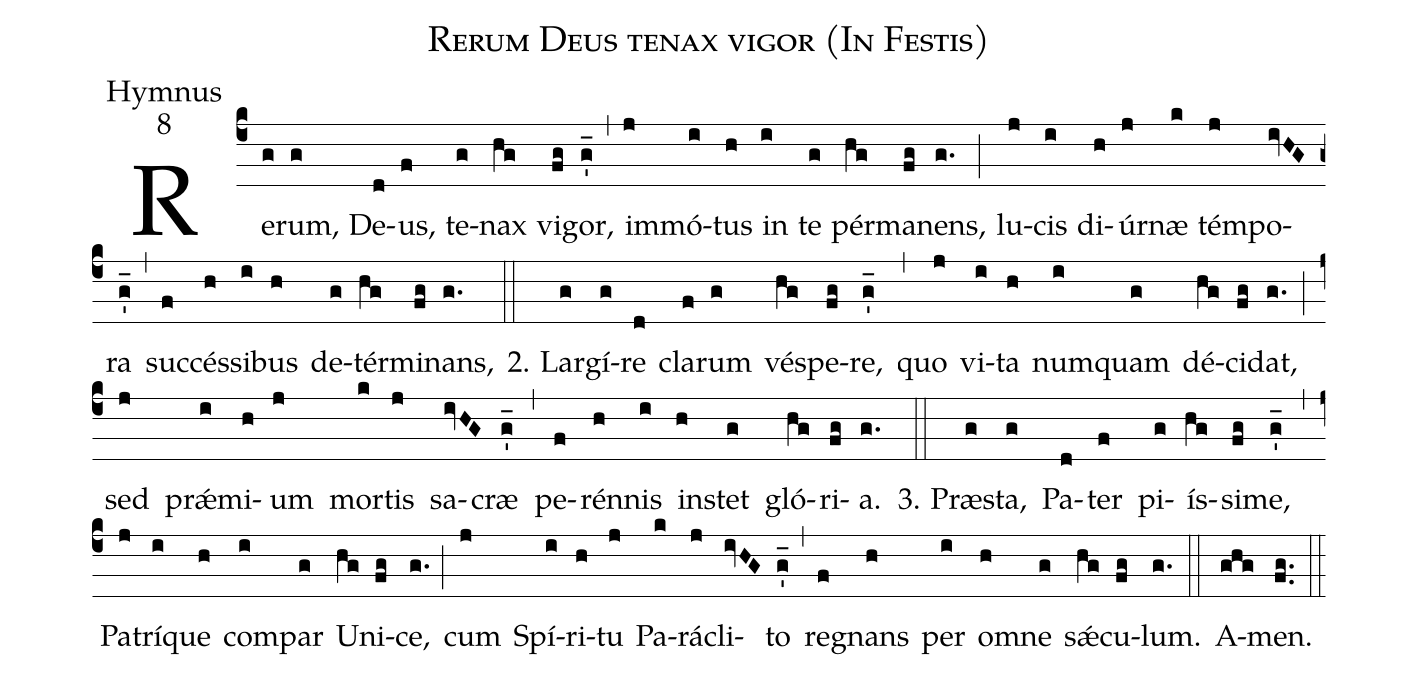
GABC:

name:Rerum Deus tenax vigor (In Festis);
office-part:Hymnus;
mode:8;
%%
(c4) Re(g)rum,(g) De(d)us,(f) te(g)nax(hg) vi(fg)gor,(g'_) (,)
im(j)mó(i)tus(h) in(i) te(g) pér(hg)ma(fg)nens,(g.) (;)
lu(j)cis(i) di(h)úr(j)næ(k) tém(j)po(ivHG)ra(g'_) (,)
suc(f)cés(h)si(i)bus(h) de(g)tér(hg)mi(fg)nans,(g.) (::)


2. Lar(g)gí(g)re(d) cla(f)rum(g) vé(hg)spe(fg)re,(g'_) (,)
quo(j) vi(i)ta(h) num(i)quam(g) dé(hg)ci(fg)dat,(g.) (;)
sed(j) prǽ(i)mi(h)um(j) mor(k)tis(j) sa(ivHG)cræ(g'_) (,)
pe(f)rén(h)nis(i) in(h)stet(g) gló(hg)ri(fg)a.(g.) (::)

3. Præ(g)sta,(g) Pa(d)ter(f) pi(g)ís(hg)si(fg)me,(g'_) (,)
Pa(j)trí(i)que(h) com(i)par(g) U(hg)ni(fg)ce,(g.) (;)
cum(j) Spí(i)ri(h)tu(j) Pa(k)rá(j)cli(ivHG)to(g'_) (,)
re(f)gnans(h) per(i) om(h)ne(g) sǽ(hg)cu(fg)lum.(g.) (::)
A(ghg)men.(fg..) (::)
